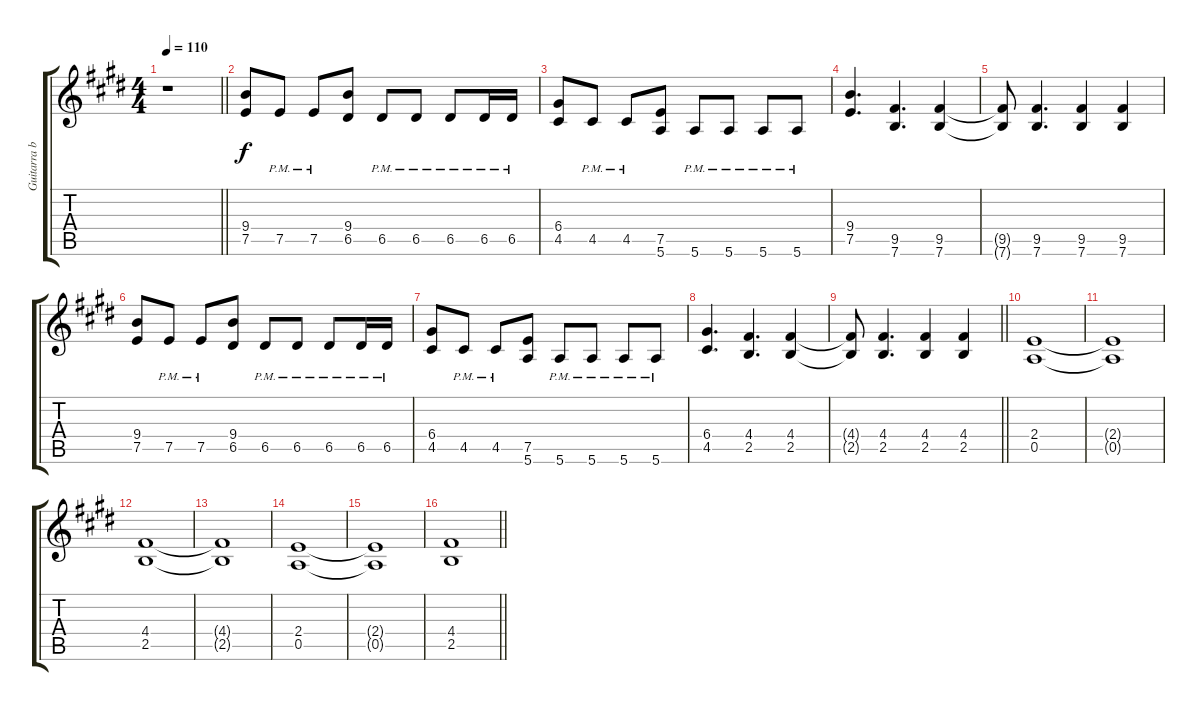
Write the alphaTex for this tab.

\track ("Guitarra base" "Guitarra b") {instrument distortionguitar}
\staff {score tabs}
\tuning (E4 B3 G3 D3 A2 E2) {hide}
\ts (4 4)
\tempo 110
\clef g2
\barLineRight lightlight
\ks e
r.1{dy f} |
\section ("" "")
(9.4 7.5).8 7.5{pm}.8 7.5{pm}.8 (9.4 6.5).8 6.5{pm}.8 6.5{pm}.8 6.5{pm}.8 6.5{pm}.16 6.5{pm}.16 |
(6.4 4.5).8 4.5{pm}.8 4.5{pm}.8 (7.5 5.6).8 5.6{pm}.8 5.6{pm}.8 5.6{pm}.8 5.6{pm}.8 |
(9.4 7.5).4{d} (9.5 7.6).4{d} (9.5 7.6).4 |
(9.5{t} 7.6{t}).8 (9.5 7.6).4{d} (9.5 7.6).4 (9.5 7.6).4 |
(9.4 7.5).8 7.5{pm}.8 7.5{pm}.8 (9.4 6.5).8 6.5{pm}.8 6.5{pm}.8 6.5{pm}.8 6.5{pm}.16{txt ""} 6.5{pm}.16 |
(6.4 4.5).8 4.5{pm}.8 4.5{pm}.8 (7.5 5.6).8 5.6{pm}.8 5.6{pm}.8 5.6{pm}.8 5.6{pm}.8 |
(6.4 4.5).4{d} (4.4 2.5).4{d} (4.4 2.5).4 |
\barLineRight lightlight
(4.4{t} 2.5{t}).8 (4.4 2.5).4{d} (4.4 2.5).4 (4.4 2.5).4 |
\section ("" "")
(2.4 0.5).1 |
(2.4{t} 0.5{t}).1 |
(4.4 2.5).1 |
(4.4{t} 2.5{t}).1 |
(2.4 0.5).1 |
(2.4{t} 0.5{t}).1 |
\barLineRight lightlight
(4.4 2.5).1
